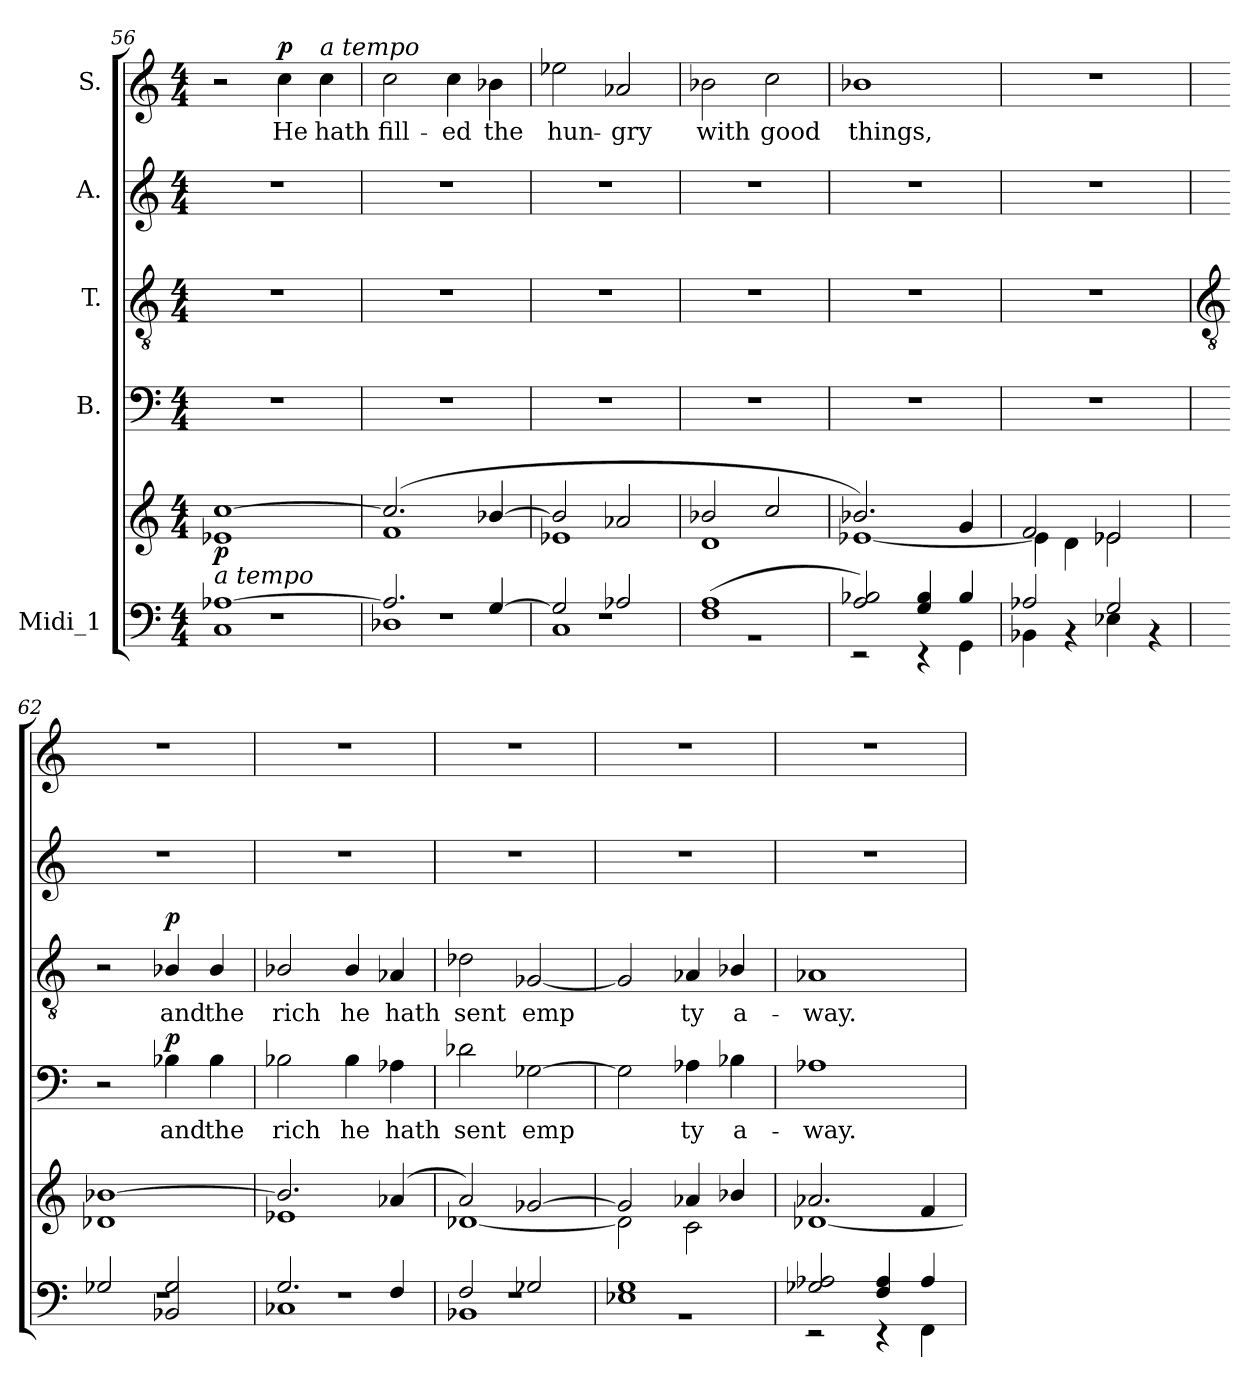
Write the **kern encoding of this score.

**kern	**kern	**dynam	**kern	**text	**dynam	**kern	**text	**dynam	**kern	**kern	**text	**dynam
*part5	*part5	*part5	*part4	*part4	*part4	*part3	*part3	*part3	*part2	*part1	*part1	*part1
*staff6	*staff5	*staff5/6	*staff4	*staff4	*staff4	*staff3	*staff3	*staff3	*staff2	*staff1	*staff1	*staff1
*I"Midi_1	*	*	*I"B.	*	*	*I"T.	*	*	*I"A.	*I"S.	*	*
!!LO:LB:g=z
*clefF4	*clefG2	*	*clefF4	*	*	*clefGv2	*	*	*clefG2	*clefG2	*	*
*k[]	*k[]	*	*k[]	*	*	*k[]	*	*	*k[]	*k[]	*	*
*C:	*C:	*	*C:	*	*	*C:	*	*	*C:	*C:	*	*
*M4/4	*M4/4	*	*M4/4	*	*	*M4/4	*	*	*M4/4	*M4/4	*	*
=56	=56	=56	=56	=56	=56	=56	=56	=56	=56	=56	=56	=56
*^	*^	*	*	*	*	*	*	*	*	*	*	*
*	*^	*	*	*	*	*	*	*	*	*	*	*	*	*
!	!	!	!LO:TX:b:i:t=a tempo	!	!	!	!	!	!	!	!	!	!	!	!
!	!	!	!	!	!LO:DY:b	!	!	!	!	!	!	!	!	!	!
[1A-X/	1C\	1r	[1cc/	1e-X\	p	1r	.	.	1r	.	.	1r	2r	.	.
!	!	!	!	!	!	!	!	!	!	!	!	!	!	!LO:LY:b	!LO:DY:a
.	.	.	.	.	.	.	.	.	.	.	.	.	4cc	He	p
!	!	!	!	!	!	!	!	!	!	!	!	!	!LO:TX:a:i:t=a tempo	!	!
!	!	!	!	!	!	!	!	!	!	!	!	!	!	!LO:LY:b	!
.	.	.	.	.	.	.	.	.	.	.	.	.	4cc	hath	.
=57	=57	=57	=57	=57	=57	=57	=57	=57	=57	=57	=57	=57	=57	=57	=57
!	!	!	!	!	!	!	!	!	!	!	!	!	!	!LO:LY:b	!
2.A-/]	1D-X\	1r	(>2.cc/]	1f\	.	1r	.	.	1r	.	.	1r	2cc	fill-	.
!	!	!	!	!	!	!	!	!	!	!	!	!	!	!LO:LY:b	!
.	.	.	.	.	.	.	.	.	.	.	.	.	4cc	-ed	.
!	!	!	!	!	!	!	!	!	!	!	!	!	!	!LO:LY:b	!
[4G/	.	.	[4b-X/	.	.	.	.	.	.	.	.	.	4b-X	the	.
=58	=58	=58	=58	=58	=58	=58	=58	=58	=58	=58	=58	=58	=58	=58	=58
!	!	!	!	!	!	!	!	!	!	!	!	!	!	!LO:LY:b	!
2G/]	1C\	1r	2b-/]	1e-X\	.	1r	.	.	1r	.	.	1r	2ee-X	hun-	.
!	!	!	!	!	!	!	!	!	!	!	!	!	!	!LO:LY:b	!
2A-X/	.	.	2a-X/	.	.	.	.	.	.	.	.	.	2a-X	-gry	.
*	*v	*v	*	*	*	*	*	*	*	*	*	*	*	*	*
=59	=59	=59	=59	=59	=59	=59	=59	=59	=59	=59	=59	=59	=59	=59
!	!	!	!	!	!	!	!	!	!	!	!	!	!LO:LY:b	!
(>1F/ 1A/	1r	2b-X/	1d\	.	1r	.	.	1r	.	.	1r	2b-X	with	.
!	!	!	!	!	!	!	!	!	!	!	!	!	!LO:LY:b	!
.	.	2cc/	.	.	.	.	.	.	.	.	.	2cc	good	.
=60	=60	=60	=60	=60	=60	=60	=60	=60	=60	=60	=60	=60	=60	=60
!	!	!	!	!	!	!	!	!	!	!	!	!	!LO:LY:b	!
2A/ 2B-X/)	2r	2.b-X/)	[1e-X\	.	1r	.	.	1r	.	.	1r	1b-X	things,	.
4G/ 4B-/	4r	.	.	.	.	.	.	.	.	.	.	.	.	.
(>4B-/	4GG\	4g/	.	.	.	.	.	.	.	.	.	.	.	.
=61	=61	=61	=61	=61	=61	=61	=61	=61	=61	=61	=61	=61	=61	=61
2A-X/	4BB-X\	2f/	4e-\]	.	1r	.	.	1r	.	.	1r	1r	.	.
.	4r	.	4d\	.	.	.	.	.	.	.	.	.	.	.
2G/	4E-X\	2e-X/)	2e-\	.	.	.	.	.	.	.	.	.	.	.
.	4r	.	.	.	.	.	.	.	.	.	.	.	.	.
*v	*v	*	*	*	*	*	*	*	*	*	*	*	*	*
!!LO:LB:g=z
=62	=62	=62	=62	=62	=62	=62	=62	=62	=62	=62	=62	=62	=62
*	*	*	*	*	*	*	*clefGv2	*	*	*	*	*	*
*^	*	*	*	*	*	*	*	*	*	*	*	*	*
*	*^	*	*	*	*	*	*	*	*	*	*	*	*	*
2G-X/	1r	1ryy	[1b-X/	1d-X\	.	2r	.	.	2r	.	.	1r	1r	.	.
!	!	!	!	!	!	!	!LO:LY:b	!LO:DY:a	!	!LO:LY:b	!LO:DY:a	!	!	!	!
2BB-X/ 2G-/	.	.	.	.	.	4B-X	and	p	4B-X/	and	p	.	.	.	.
!	!	!	!	!	!	!	!LO:LY:b	!	!	!LO:LY:b	!	!	!	!	!
.	.	.	.	.	.	4B-	the	.	4B-/	the	.	.	.	.	.
=63	=63	=63	=63	=63	=63	=63	=63	=63	=63	=63	=63	=63	=63	=63	=63
!	!	!	!	!	!	!	!LO:LY:b	!	!	!LO:LY:b	!	!	!	!	!
2.G/	1C-X\	1r	2.b-/]	1e-X\	.	2B-X	rich	.	2B-X/	rich	.	1r	1r	.	.
!	!	!	!	!	!	!	!LO:LY:b	!	!	!LO:LY:b	!	!	!	!	!
.	.	.	.	.	.	4B-	he	.	4B-/	he	.	.	.	.	.
!	!	!	!	!	!	!	!LO:LY:b	!	!	!LO:LY:b	!	!	!	!	!
4F/	.	.	(>4a-X/	.	.	4A-X	hath	.	4A-X	hath	.	.	.	.	.
=64	=64	=64	=64	=64	=64	=64	=64	=64	=64	=64	=64	=64	=64	=64	=64
!	!	!	!	!	!	!	!LO:LY:b	!	!	!LO:LY:b	!	!	!	!	!
2F/	1BB-X\	1r	2a/)	[1d-X\	.	2d-X	sent	.	2d-X	sent	.	1r	1r	.	.
!	!	!	!	!	!	!	!LO:LY:b	!	!	!LO:LY:b	!	!	!	!	!
2G-X/	.	.	[2g-X/	.	.	[2G-X	emp	.	[2G-X	emp	.	.	.	.	.
*	*v	*v	*	*	*	*	*	*	*	*	*	*	*	*	*
=65	=65	=65	=65	=65	=65	=65	=65	=65	=65	=65	=65	=65	=65	=65
1E-X/ 1G/	1r	2g-/]	2d-\]	.	2G-]	.	.	2G-]	.	.	1r	1r	.	.
!	!	!	!	!	!	!LO:LY:b	!	!	!LO:LY:b	!	!	!	!	!
.	.	4a-X/	2c\	.	4A-X	ty	.	4A-X	ty	.	.	.	.	.
!	!	!	!	!	!	!LO:LY:b	!	!	!LO:LY:b	!	!	!	!	!
.	.	4b-X/	.	.	4B-X	a-	.	4B-X/	a-	.	.	.	.	.
=66	=66	=66	=66	=66	=66	=66	=66	=66	=66	=66	=66	=66	=66	=66
!	!	!	!	!	!	!LO:LY:b	!	!	!LO:LY:b	!	!	!	!	!
2G-X/ 2A-X/	2r	2.a-X/	[1d-X\	.	1A-X	-way.	.	1A-X	-way.	.	1r	1r	.	.
4F/ 4A-/	4r	.	.	.	.	.	.	.	.	.	.	.	.	.
4A-/	4FF\	4f/	.	.	.	.	.	.	.	.	.	.	.	.
*v	*v	*	*	*	*	*	*	*	*	*	*	*	*	*
*	*v	*v	*	*	*	*	*	*	*	*	*	*	*
=	=	=	=	=	=	=	=	=	=	=	=	=
*-	*-	*-	*-	*-	*-	*-	*-	*-	*-	*-	*-	*-
